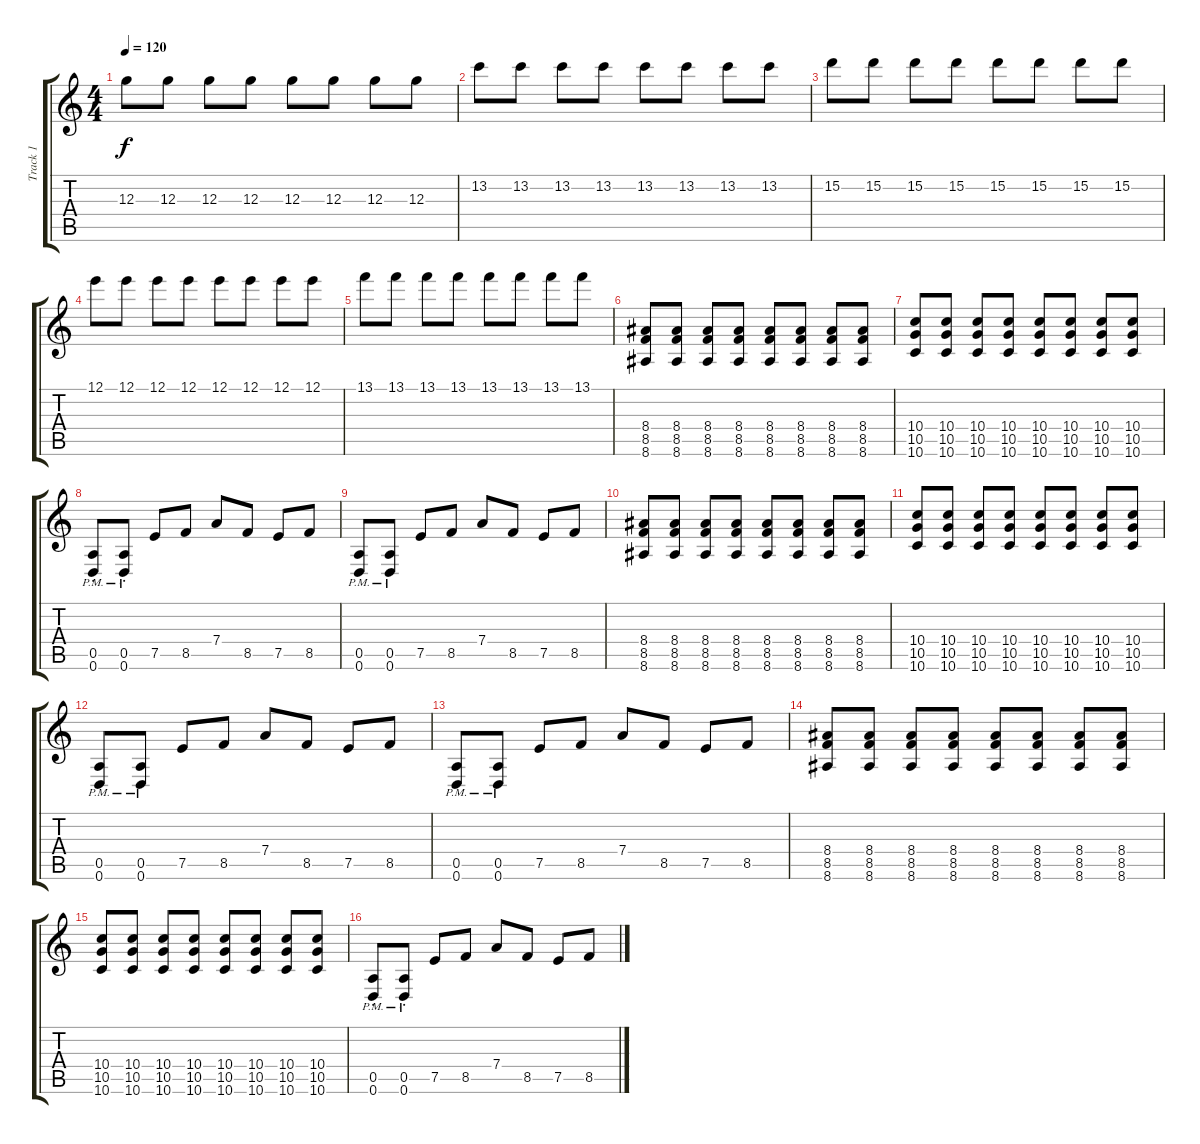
\track ("Track 1" "Track 1") {instrument distortionguitar}
\staff {score tabs}
\tuning (E4 B3 G3 D3 A2 D2) {hide}
\ts (4 4)
\tempo 120
\clef g2
\ks c
12.3.8{dy f} 12.3.8 12.3.8 12.3.8 12.3.8 12.3.8 12.3.8 12.3.8 |
13.2.8 13.2.8 13.2.8 13.2.8 13.2.8 13.2.8 13.2.8 13.2.8 |
15.2.8 15.2.8 15.2.8 15.2.8 15.2.8 15.2.8 15.2.8 15.2.8 |
12.1.8 12.1.8 12.1.8 12.1.8 12.1.8 12.1.8 12.1.8 12.1.8 |
13.1.8 13.1.8 13.1.8 13.1.8 13.1.8 13.1.8 13.1.8 13.1.8 |
(8.4 8.5 8.6).8 (8.4 8.5 8.6).8 (8.4 8.5 8.6).8 (8.4 8.5 8.6).8 (8.4 8.5 8.6).8 (8.4 8.5 8.6).8 (8.4 8.5 8.6).8 (8.4 8.5 8.6).8 |
(10.4 10.5 10.6).8 (10.4 10.5 10.6).8 (10.4 10.5 10.6).8 (10.4 10.5 10.6).8 (10.4 10.5 10.6).8 (10.4 10.5 10.6).8 (10.4 10.5 10.6).8 (10.4 10.5 10.6).8 |
(0.5{pm st} 0.6{pm st}).8 (0.5{pm st} 0.6{pm st}).8 7.5.8 8.5.8 7.4.8 8.5.8 7.5.8 8.5.8 |
(0.5{pm} 0.6{pm}).8 (0.5{pm} 0.6{pm}).8 7.5.8 8.5.8 7.4.8 8.5.8 7.5.8 8.5.8 |
(8.4 8.5 8.6).8 (8.4 8.5 8.6).8 (8.4 8.5 8.6).8 (8.4 8.5 8.6).8 (8.4 8.5 8.6).8 (8.4 8.5 8.6).8 (8.4 8.5 8.6).8 (8.4 8.5 8.6).8 |
(10.4 10.5 10.6).8 (10.4 10.5 10.6).8 (10.4 10.5 10.6).8 (10.4 10.5 10.6).8 (10.4 10.5 10.6).8 (10.4 10.5 10.6).8 (10.4 10.5 10.6).8 (10.4 10.5 10.6).8 |
(0.5{pm} 0.6{pm}).8 (0.5{pm} 0.6{pm}).8 7.5.8 8.5.8 7.4.8 8.5.8 7.5.8 8.5.8 |
(0.5{pm} 0.6{pm}).8 (0.5{pm} 0.6{pm}).8 7.5.8 8.5.8 7.4.8 8.5.8 7.5.8 8.5.8 |
(8.4 8.5 8.6).8 (8.4 8.5 8.6).8 (8.4 8.5 8.6).8 (8.4 8.5 8.6).8 (8.4 8.5 8.6).8 (8.4 8.5 8.6).8 (8.4 8.5 8.6).8 (8.4 8.5 8.6).8 |
(10.4 10.5 10.6).8 (10.4 10.5 10.6).8 (10.4 10.5 10.6).8 (10.4 10.5 10.6).8 (10.4 10.5 10.6).8 (10.4 10.5 10.6).8 (10.4 10.5 10.6).8 (10.4 10.5 10.6).8 |
(0.5{pm st} 0.6{pm st}).8 (0.5{pm st} 0.6{pm st}).8 7.5.8 8.5.8 7.4.8 8.5.8 7.5.8 8.5.8
